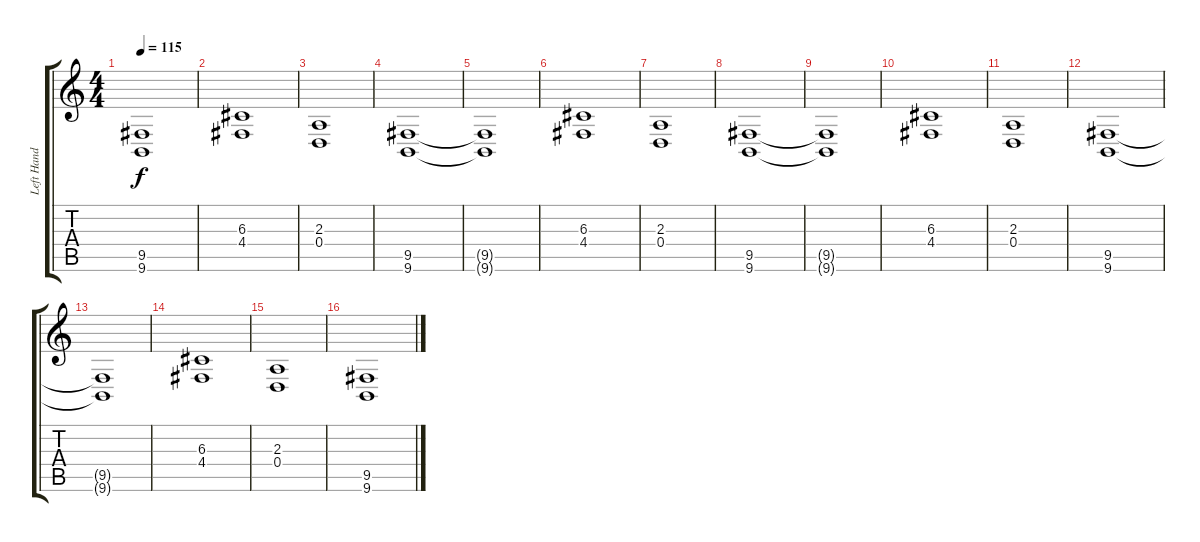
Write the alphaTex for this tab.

\track ("Left Hand" "Left Hand") {instrument electricgrandpiano}
\staff {score tabs}
\tuning (E4 B3 G3 D3 A2 D2) {hide}
\ts (4 4)
\tempo 115
\clef g2
\ks c
(9.5{t} 9.6{t}).1{dy f} |
(6.3 4.4).1 |
(2.3 0.4).1 |
(9.5 9.6).1 |
(9.5{t} 9.6{t}).1 |
(6.3 4.4).1 |
(2.3 0.4).1 |
(9.5 9.6).1 |
(9.5{t} 9.6{t}).1 |
(6.3 4.4).1 |
(2.3 0.4).1 |
(9.5 9.6).1 |
(9.5{t} 9.6{t}).1 |
(6.3 4.4).1 |
(2.3 0.4).1 |
(9.5 9.6).1
